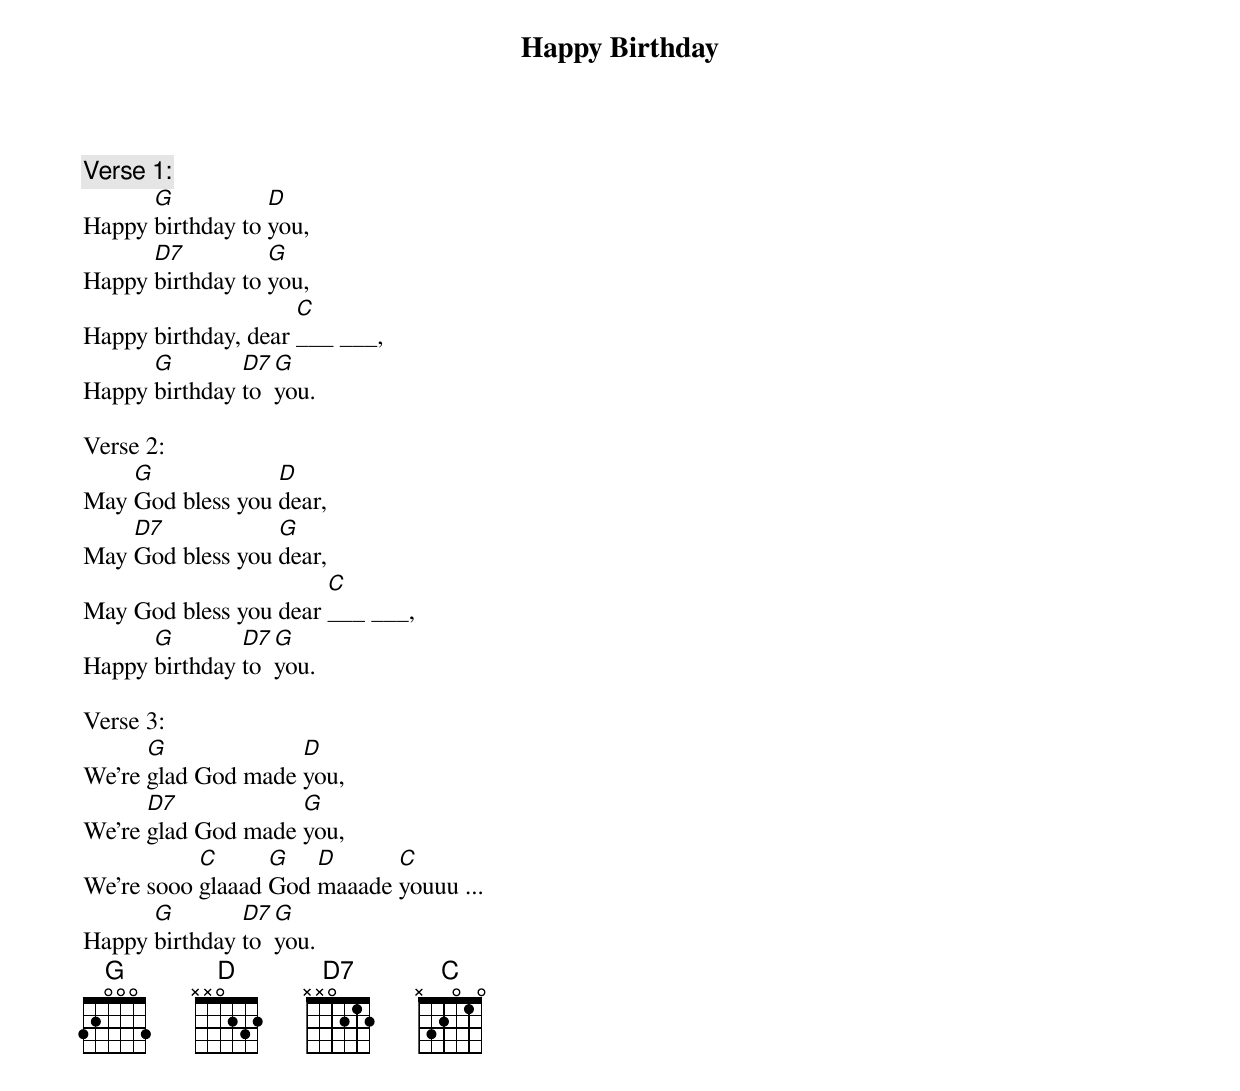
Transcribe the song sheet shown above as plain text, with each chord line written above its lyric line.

Happy Birthday


Verse 1:
      G           D
Happy birthday to you,
      D7          G
Happy birthday to you,
                     C
Happy birthday, dear ___ ___,
      G        D7 G
Happy birthday to you.

Verse 2:
    G             D
May God bless you dear,
    D7            G
May God bless you dear,
                       C
May God bless you dear ___ ___,
      G        D7 G
Happy birthday to you.

Verse 3:
      G             D
We're glad God made you,
      D7            G
We're glad God made you,
           C      G   D      C
We're sooo glaaad God maaade youuu ...
      G        D7 G
Happy birthday to you.
